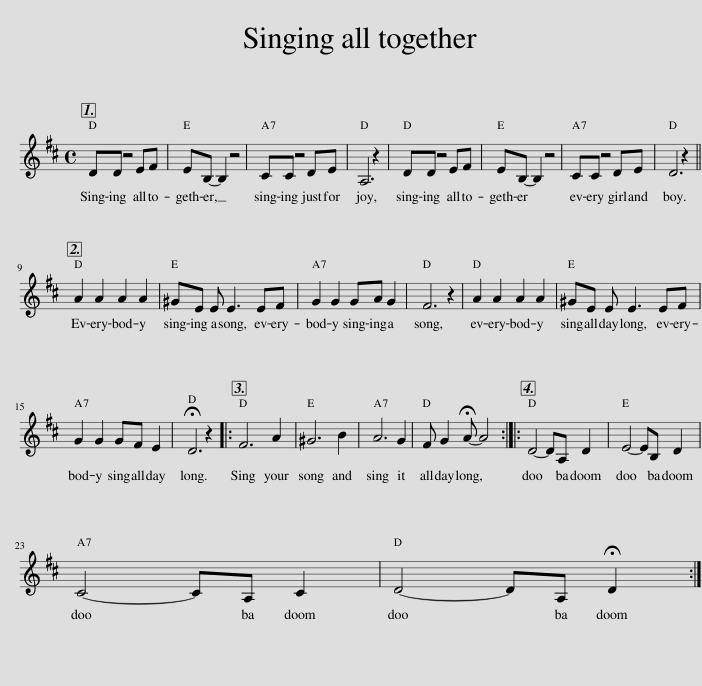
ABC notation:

X:1
L:1/8
M:4/4
I:linebreak $
K:D
V:1 treble
V:1
 DD z4 EF | EB,- B,2 z4 | CC z4 DE | A,6 z2 | DD z4 EF | %5
 EB,- B,2 z4 | CC z4 DE | D6 z2 ||$ A2 A2 A2 A2 | ^GE E E3 EF | %10
 G2 G2 GA G2 | F6 z2 | A2 A2 A2 A2 | ^GE E E3 EF |$ G2 G2 GF E2 | %15
 !fermata!D6 z2 |: F6 A2 | ^G6 B2 | A6 G2 | F G2 !fermata!A- A4 :: %20
 D4- DA, D2 | E4- EB, D2 |$ C4- CA, C2 | D4- DA, !fermata!D2 :| %24
